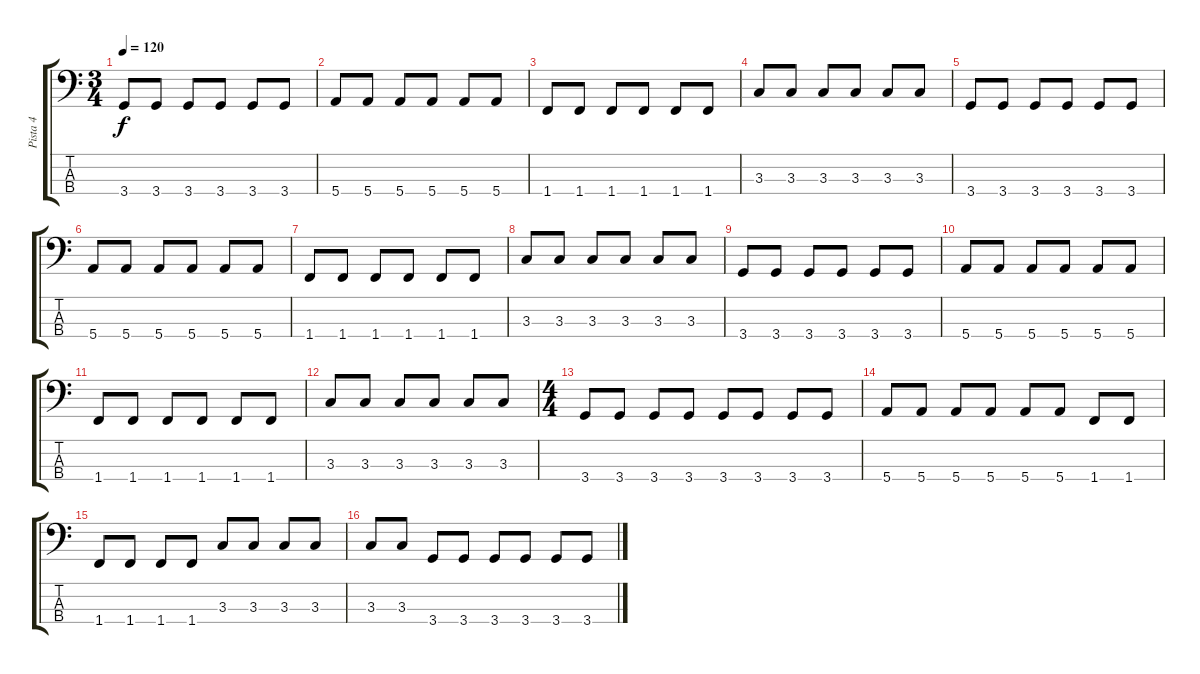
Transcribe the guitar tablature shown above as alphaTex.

\track ("Pista 4" "Pista 4") {instrument electricbassfinger}
\staff {score tabs}
\tuning (G2 D2 A1 E1) {hide}
\ts (3 4)
\tempo 120
\clef f4
\ks c
3.4.8{dy f} 3.4.8 3.4.8 3.4.8 3.4.8 3.4.8 |
5.4.8 5.4.8 5.4.8 5.4.8 5.4.8 5.4.8 |
1.4.8 1.4.8 1.4.8 1.4.8 1.4.8 1.4.8 |
3.3.8 3.3.8 3.3.8 3.3.8 3.3.8 3.3.8 |
3.4.8 3.4.8 3.4.8 3.4.8 3.4.8 3.4.8 |
5.4.8 5.4.8 5.4.8 5.4.8 5.4.8 5.4.8 |
1.4.8 1.4.8 1.4.8 1.4.8 1.4.8 1.4.8 |
3.3.8 3.3.8 3.3.8 3.3.8 3.3.8 3.3.8 |
3.4.8 3.4.8 3.4.8 3.4.8 3.4.8 3.4.8 |
5.4.8 5.4.8 5.4.8 5.4.8 5.4.8 5.4.8 |
1.4.8 1.4.8 1.4.8 1.4.8 1.4.8 1.4.8 |
3.3.8 3.3.8 3.3.8 3.3.8 3.3.8 3.3.8 |
\ts (4 4)
3.4.8 3.4.8 3.4.8 3.4.8 3.4.8 3.4.8 3.4.8 3.4.8 |
5.4.8 5.4.8 5.4.8 5.4.8 5.4.8 5.4.8 1.4.8 1.4.8 |
1.4.8 1.4.8 1.4.8 1.4.8 3.3.8 3.3.8 3.3.8 3.3.8 |
3.3.8 3.3.8 3.4.8 3.4.8 3.4.8 3.4.8 3.4.8 3.4.8
